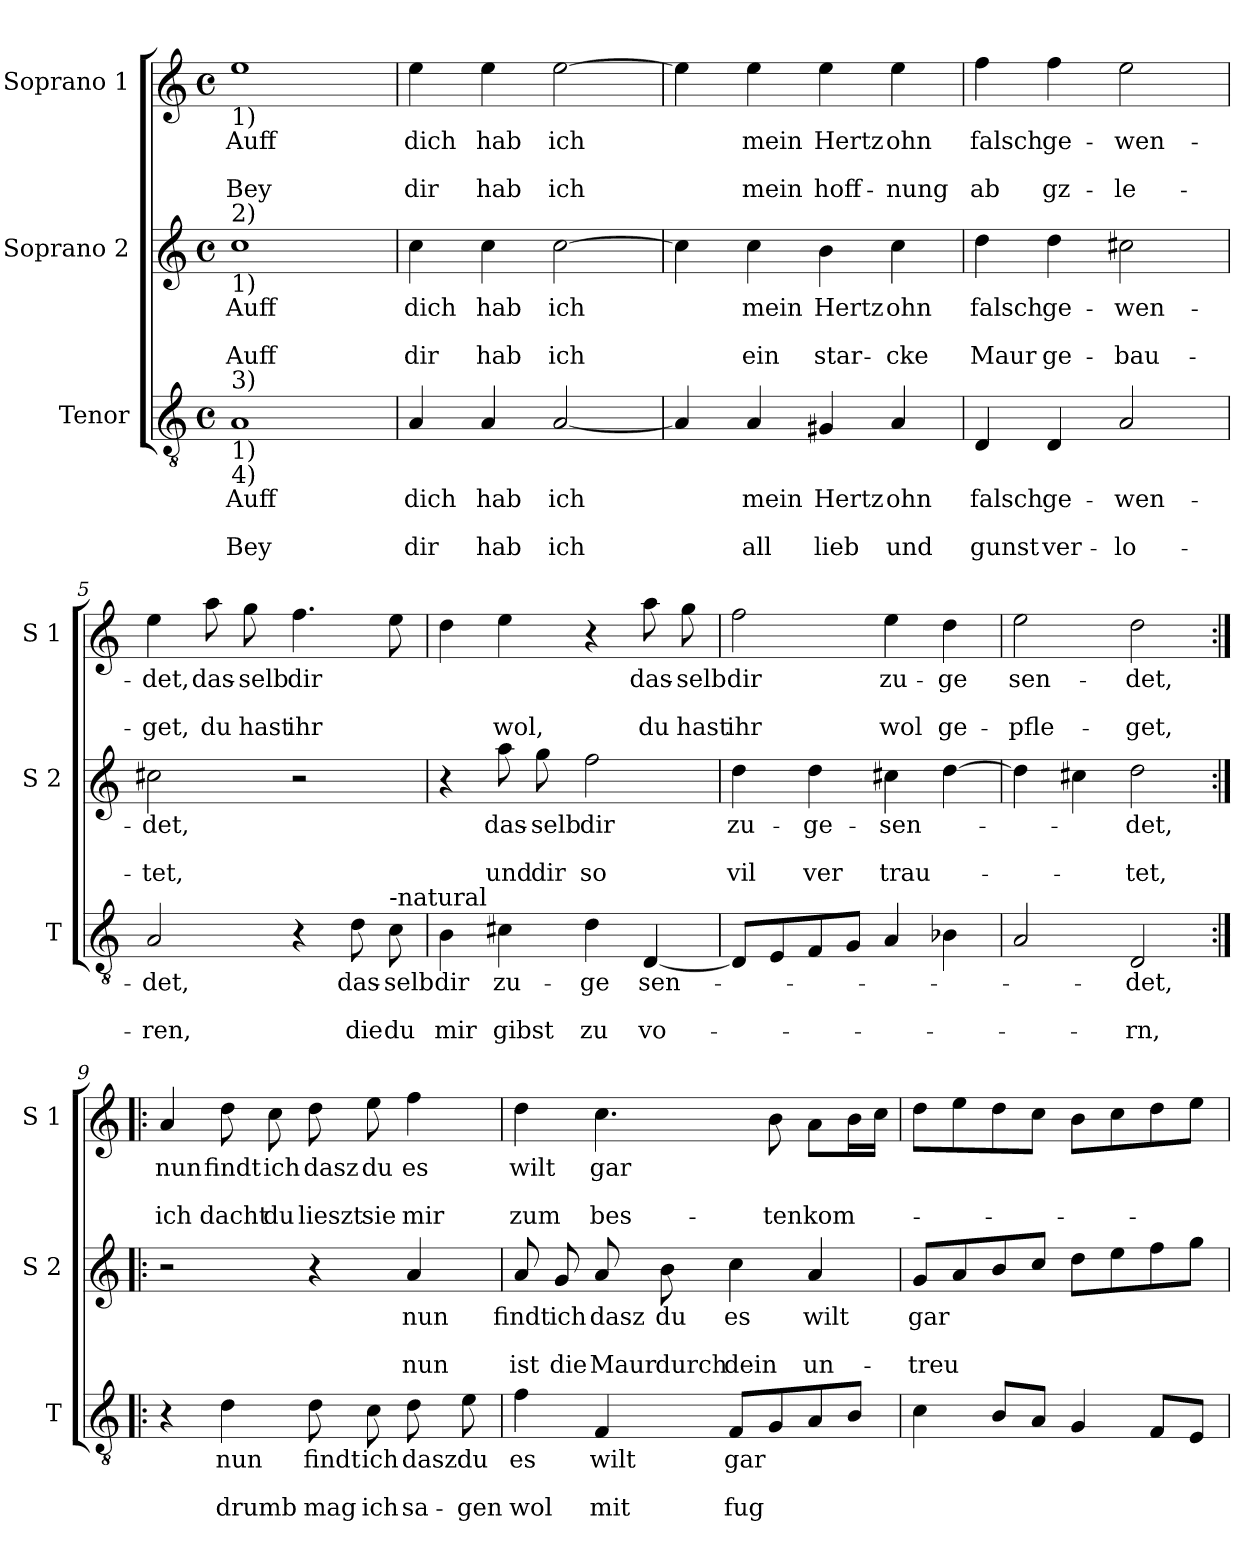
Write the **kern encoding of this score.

**kern	**text	**text	**text	**kern	**text	**text	**text	**kern	**text	**text	**text
*part3	*part3	*part3	*part3	*part2	*part2	*part2	*part2	*part1	*part1	*part1	*part1
*staff3	*staff3	*staff3	*staff3	*staff2	*staff2	*staff2	*staff2	*staff1	*staff1	*staff1	*staff1
*I"Tenor	*	*	*	*I"Soprano 2	*	*	*	*I"Soprano 1	*	*	*
*I'T	*	*	*	*I'S 2	*	*	*	*I'S 1	*	*	*
*clefGv2	*	*	*	*clefG2	*	*	*	*clefG2	*	*	*
*k[]	*	*	*	*k[]	*	*	*	*k[]	*	*	*
*C:	*	*	*	*C:	*	*	*	*C:	*	*	*
*M4/4	*	*	*	*M4/4	*	*	*	*M4/4	*	*	*
*met(c)	*	*	*	*met(c)	*	*	*	*met(c)	*	*	*
=1	=1	=1	=1	=1	=1	=1	=1	=1	=1	=1	=1
!	!	!	!	!	!	!	!	!LO:TX:b:t=1)	!	!	!
!	!	!	!	!LO:TX:a:t=2)	!	!	!	!	!	!	!
!	!	!	!	!LO:TX:b:t=1)	!	!	!	!	!	!	!
!LO:TX:a:t=3)	!	!	!	!	!	!	!	!	!	!	!
!LO:TX:b:t=1)	!	!	!	!	!	!	!	!	!	!	!
!LO:TX:b:t=4)	!	!	!	!	!	!	!	!	!	!	!
!	!LO:LY:b	!	!LO:LY:b	!	!LO:LY:b	!	!LO:LY:b	!	!LO:LY:b	!	!LO:LY:b
1A	Auff	.	Bey	1cc	Auff	.	Auff	1ee	Auff	.	Bey
=2	=2	=2	=2	=2	=2	=2	=2	=2	=2	=2	=2
!	!LO:LY:b	!	!LO:LY:b	!	!LO:LY:b	!	!LO:LY:b	!	!LO:LY:b	!	!LO:LY:b
4A/	dich	.	dir	4cc\	dich	.	dir	4ee\	dich	.	dir
!	!LO:LY:b	!	!LO:LY:b	!	!LO:LY:b	!	!LO:LY:b	!	!LO:LY:b	!	!LO:LY:b
4A/	hab	.	hab	4cc\	hab	.	hab	4ee\	hab	.	hab
!	!LO:LY:b	!	!LO:LY:b	!	!LO:LY:b	!	!LO:LY:b	!	!LO:LY:b	!	!LO:LY:b
[2A/	ich	.	ich	[2cc\	ich	.	ich	[2ee\	ich	.	ich
=3	=3	=3	=3	=3	=3	=3	=3	=3	=3	=3	=3
4A/]	.	.	.	4cc\]	.	.	.	4ee\]	.	.	.
!	!LO:LY:b	!	!LO:LY:b	!	!LO:LY:b	!	!LO:LY:b	!	!LO:LY:b	!	!LO:LY:b
4A/	mein	.	all	4cc\	mein	.	ein	4ee\	mein	.	mein
!	!LO:LY:b	!	!LO:LY:b	!	!LO:LY:b	!	!LO:LY:b	!	!LO:LY:b	!	!LO:LY:b
4G#X/	Hertz	.	lieb	4b\	Hertz	.	star-	4ee\	Hertz	.	hoff-
!	!LO:LY:b	!	!LO:LY:b	!	!LO:LY:b	!	!LO:LY:b	!	!LO:LY:b	!	!LO:LY:b
4A/	ohn	.	und	4cc\	ohn	.	-cke	4ee\	ohn	.	-nung
=4	=4	=4	=4	=4	=4	=4	=4	=4	=4	=4	=4
!	!LO:LY:b	!	!LO:LY:b	!	!LO:LY:b	!	!LO:LY:b	!	!LO:LY:b	!	!LO:LY:b
4D/	falsch	.	gunst	4dd\	falsch	.	Maur	4ff\	falsch	.	ab
!	!LO:LY:b	!	!LO:LY:b	!	!LO:LY:b	!	!LO:LY:b	!	!LO:LY:b	!	!LO:LY:b
4D/	ge-	.	ver-	4dd\	ge-	.	ge-	4ff\	ge-	.	gz-
!	!LO:LY:b	!	!LO:LY:b	!	!LO:LY:b	!	!LO:LY:b	!	!LO:LY:b	!	!LO:LY:b
2A/	-wen-	.	-lo-	2cc#X\	-wen-	.	-bau-	2ee\	-wen-	.	-le-
!!LO:LB:g=z
=5	=5	=5	=5	=5	=5	=5	=5	=5	=5	=5	=5
!	!LO:LY:b	!	!LO:LY:b	!	!LO:LY:b	!	!LO:LY:b	!	!LO:LY:b	!	!LO:LY:b
2A/	-det,	.	-ren,	2cc#X\	-det,	.	-tet,	4ee\	-det,	.	-get,
!	!	!	!	!	!	!	!	!	!LO:LY:b	!	!LO:LY:b
.	.	.	.	.	.	.	.	8aa\	das-	.	du
!	!	!	!	!	!	!	!	!	!LO:LY:b	!	!LO:LY:b
.	.	.	.	.	.	.	.	8gg\	-selb	.	hast
!	!	!	!	!	!	!	!	!	!LO:LY:b	!	!LO:LY:b
4r	.	.	.	2r	.	.	.	4.ff\	dir	.	ihr
!	!LO:LY:b	!	!LO:LY:b	!	!	!	!	!	!	!	!
8d\	das-	.	die	.	.	.	.	.	.	.	.
!LO:TX:a:t=-natural	!	!	!	!	!	!	!	!	!	!	!
!	!LO:LY:b	!	!LO:LY:b	!	!	!	!	!	!	!	!
8c\	-selb	.	du	.	.	.	.	8ee\	.	.	.
=6	=6	=6	=6	=6	=6	=6	=6	=6	=6	=6	=6
!	!LO:LY:b	!	!LO:LY:b	!	!	!	!	!	!	!	!
4B\	dir	.	mir	4r	.	.	.	4dd\	.	.	.
!	!LO:LY:b	!	!LO:LY:b	!	!LO:LY:b	!	!LO:LY:b	!	!	!	!LO:LY:b
4c#X\	zu-	.	gibst	8aa\	das-	.	und	4ee\	.	.	wol,
!	!	!	!	!	!LO:LY:b	!	!LO:LY:b	!	!	!	!
.	.	.	.	8gg\	-selb	.	dir	.	.	.	.
!	!LO:LY:b	!	!LO:LY:b	!	!LO:LY:b	!	!LO:LY:b	!	!	!	!
4d\	-ge	.	zu	2ff\	dir	.	so	4r	.	.	.
!	!LO:LY:b	!	!LO:LY:b	!	!	!	!	!	!LO:LY:b	!	!LO:LY:b
[4D/	sen-	.	vo-	.	.	.	.	8aa\	das-	.	du
!	!	!	!	!	!	!	!	!	!LO:LY:b	!	!LO:LY:b
.	.	.	.	.	.	.	.	8gg\	-selb	.	hast
=7	=7	=7	=7	=7	=7	=7	=7	=7	=7	=7	=7
!	!	!	!	!	!LO:LY:b	!	!LO:LY:b	!	!LO:LY:b	!	!LO:LY:b
8D/L]	.	.	.	4dd\	zu-	.	vil	2ff\	dir	.	ihr
8E/	.	.	.	.	.	.	.	.	.	.	.
!	!	!	!	!	!LO:LY:b	!	!LO:LY:b	!	!	!	!
8F/	.	.	.	4dd\	-ge-	.	ver	.	.	.	.
8G/J	.	.	.	.	.	.	.	.	.	.	.
!	!	!	!	!	!LO:LY:b	!	!LO:LY:b	!	!LO:LY:b	!	!LO:LY:b
4A/	.	.	.	4cc#X\	-sen-	.	trau-	4ee\	zu-	.	wol
!	!	!	!	!	!	!	!	!	!LO:LY:b	!	!LO:LY:b
4B-X\	.	.	.	[4dd\	.	.	.	4dd\	-ge	.	ge-
=8	=8	=8	=8	=8	=8	=8	=8	=8	=8	=8	=8
!	!	!	!	!	!	!	!	!	!LO:LY:b	!	!LO:LY:b
2A/	.	.	.	4dd\]	.	.	.	2ee\	sen-	.	-pfle-
.	.	.	.	4cc#X\	.	.	.	.	.	.	.
!	!LO:LY:b	!	!LO:LY:b	!	!LO:LY:b	!	!LO:LY:b	!	!LO:LY:b	!	!LO:LY:b
2D/	-det,	.	-rn,	2dd\	-det,	.	-tet,	2dd\	-det,	.	-get,
!!LO:PB:g=z
=9:|!|:	=9:|!|:	=9:|!|:	=9:|!|:	=9:|!|:	=9:|!|:	=9:|!|:	=9:|!|:	=9:|!|:	=9:|!|:	=9:|!|:	=9:|!|:
!	!	!	!	!	!	!	!	!	!LO:LY:b	!	!LO:LY:b
4r	.	.	.	2r	.	.	.	4a/	nun	.	ich
!	!LO:LY:b	!	!LO:LY:b	!	!	!	!	!	!LO:LY:b	!	!LO:LY:b
4d\	nun	.	drumb	.	.	.	.	8dd\	findt	.	dacht
!	!	!	!	!	!	!	!	!	!LO:LY:b	!	!LO:LY:b
.	.	.	.	.	.	.	.	8cc\	ich	.	du
!	!LO:LY:b	!	!LO:LY:b	!	!	!	!	!	!LO:LY:b	!	!LO:LY:b
8d\	findt	.	mag	4r	.	.	.	8dd\	dasz	.	lieszt
!	!LO:LY:b	!	!LO:LY:b	!	!	!	!	!	!LO:LY:b	!	!LO:LY:b
8c\	ich	.	ich	.	.	.	.	8ee\	du	.	sie
!	!LO:LY:b	!	!LO:LY:b	!	!LO:LY:b	!	!LO:LY:b	!	!LO:LY:b	!	!LO:LY:b
8d\	dasz	.	sa-	4a/	nun	.	nun	4ff\	es	.	mir
!	!LO:LY:b	!	!LO:LY:b	!	!	!	!	!	!	!	!
8e\	du	.	-gen	.	.	.	.	.	.	.	.
=10	=10	=10	=10	=10	=10	=10	=10	=10	=10	=10	=10
!	!LO:LY:b	!	!LO:LY:b	!	!LO:LY:b	!	!LO:LY:b	!	!LO:LY:b	!	!LO:LY:b
4f\	es	.	wol	8a/	findt	.	ist	4dd\	wilt	.	zum
!	!	!	!	!	!LO:LY:b	!	!LO:LY:b	!	!	!	!
.	.	.	.	8g/	ich	.	die	.	.	.	.
!	!LO:LY:b	!	!LO:LY:b	!	!LO:LY:b	!	!LO:LY:b	!	!LO:LY:b	!	!LO:LY:b
4F/	wilt	.	mit	8a/	dasz	.	Maur	4.cc\	gar	.	bes-
!	!	!	!	!	!LO:LY:b	!	!LO:LY:b	!	!	!	!
.	.	.	.	8b\	du	.	durch	.	.	.	.
!	!LO:LY:b	!	!LO:LY:b	!	!LO:LY:b	!	!LO:LY:b	!	!	!	!
8F/L	gar	.	fug	4cc\	es	.	dein	.	.	.	.
!	!	!	!	!	!	!	!	!	!	!	!LO:LY:b
8G/	.	.	.	.	.	.	.	8b\	.	.	-ten
!	!	!	!	!	!LO:LY:b	!	!LO:LY:b	!	!	!	!LO:LY:b
8A/	.	.	.	4a/	wilt	.	un-	8a\L	.	.	kom-
8B/J	.	.	.	.	.	.	.	16b\L	.	.	.
.	.	.	.	.	.	.	.	16cc\JJ	.	.	.
=11	=11	=11	=11	=11	=11	=11	=11	=11	=11	=11	=11
!	!	!	!	!	!LO:LY:b	!	!LO:LY:b	!	!	!	!
4c\	.	.	.	8g/L	gar	.	-treu	8dd\L	.	.	.
.	.	.	.	8a/	.	.	.	8ee\	.	.	.
8B/L	.	.	.	8b/	.	.	.	8dd\	.	.	.
8A/J	.	.	.	8cc/J	.	.	.	8cc\J	.	.	.
4G/	.	.	.	8dd\L	.	.	.	8b\L	.	.	.
.	.	.	.	8ee\	.	.	.	8cc\	.	.	.
8F/L	.	.	.	8ff\	.	.	.	8dd\	.	.	.
8E/J	.	.	.	8gg\J	.	.	.	8ee\J	.	.	.
=	=	=	=	=	=	=	=	=	=	=	=
*-	*-	*-	*-	*-	*-	*-	*-	*-	*-	*-	*-
